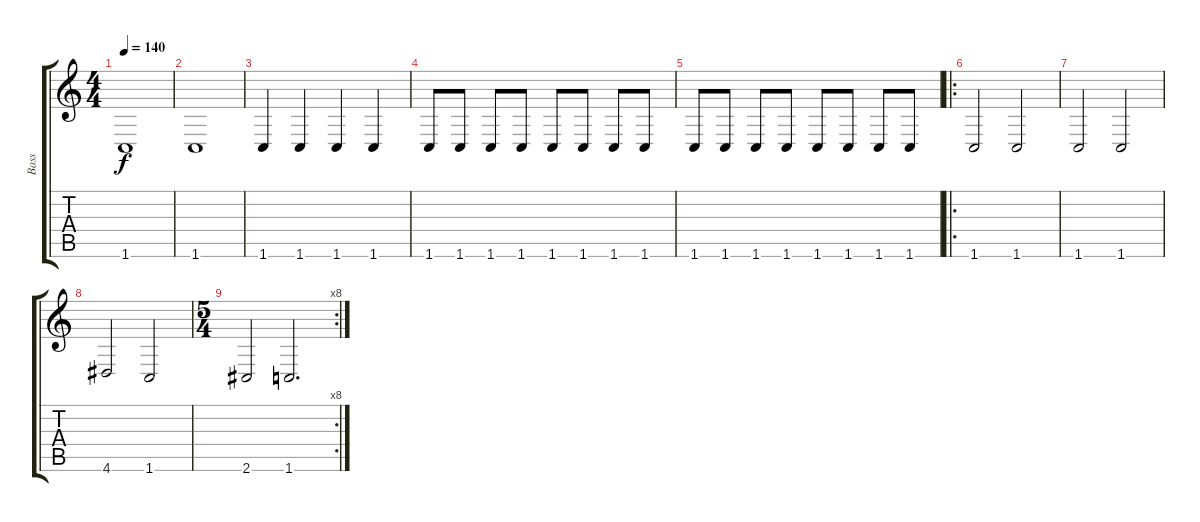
\track ("Bass" "Bass") {instrument electricbassfinger}
\staff {score tabs}
\tuning (B3 Gb3 D3 A2 E2 B1) {hide}
\ts (4 4)
\tempo 140
\clef g2
\ks c
1.6.1{dy f} |
1.6.1 |
1.6.4 1.6.4 1.6.4 1.6.4 |
1.6.8 1.6.8 1.6.8 1.6.8 1.6.8 1.6.8 1.6.8 1.6.8 |
1.6.8 1.6.8 1.6.8 1.6.8 1.6.8 1.6.8 1.6.8 1.6.8 |
\ro
1.6.2{volume 14} 1.6.2 |
1.6.2 1.6.2 |
4.6.2 1.6.2 |
\rc 8
\ts (5 4)
2.6.2 1.6.2{d}
